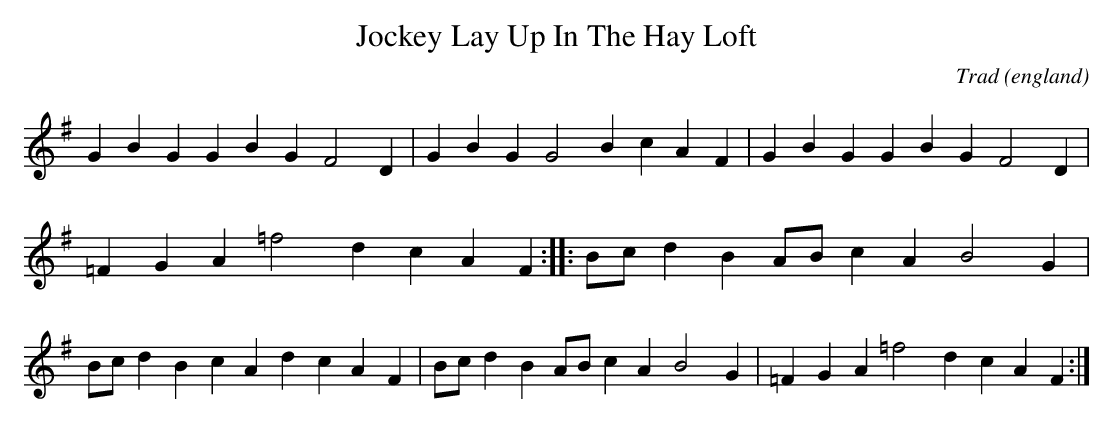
X:1
T:Jockey Lay Up In The Hay Loft
O:england
M:9/8l
C:Trad
K:G
G2B2G2 G2B2G2 F4 D2| G2B2G2 G4 B2 c2A2F2|G2B2G2 G2B2G2 F4 D2|\
=F2G2A2 =f4 d2 c2A2F2:: Bcd2B2 ABc2A2 B4 G2| Bcd2B2 c2A2d2 c2A2F2|\
Bcd2B2 ABc2A2 B4 G2| =F2G2A2 =f4 d2 c2A2F2:|
